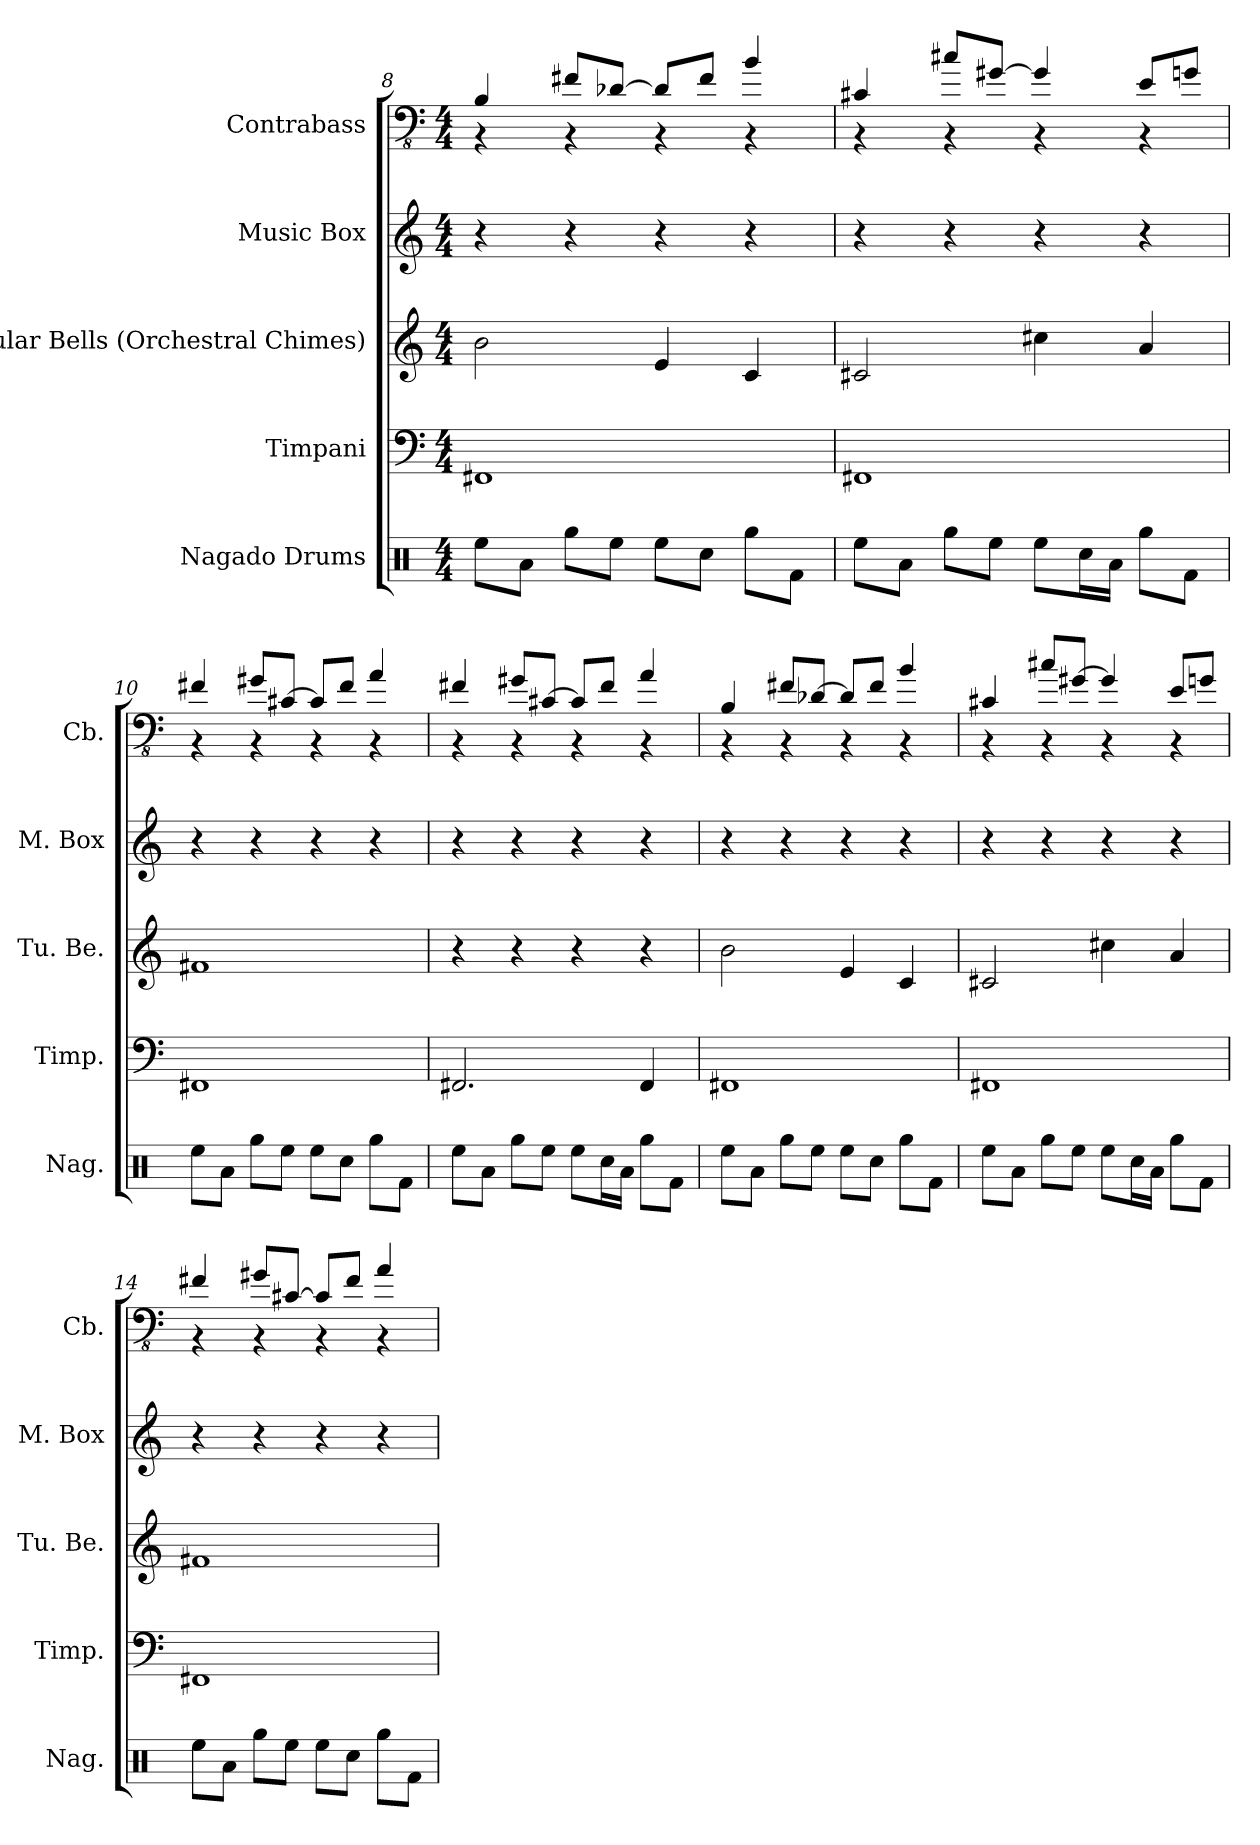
**kern	**kern	**kern	**kern	**kern
*part5	*part4	*part3	*part2	*part1
*staff5	*staff4	*staff3	*staff2	*staff1
*I"Nagado Drums	*I"Timpani	*I"Tubular Bells (Orchestral Chimes)	*I"Music Box	*I"Contrabass
*I'Nag.	*I'Timp.	*I'Tu. Be.	*I'M. Box	*I'Cb.
*clefX	*clefF4	*clefG2	*clefG2	*clefFv4
*	*	*	*	*ITrd7c12
*k[]	*k[]	*k[]	*k[]	*k[]
*M4/4	*M4/4	*M4/4	*M4/4	*M4/4
=8	=8	=8	=8	=8
*	*	*	*	*^
8ReeL	1FF#X	2b	4r	4BBB	4r
8RaJ	.	.	.	.	.
8RggL	.	.	4r	8FF#XL	4r
8ReeJ	.	.	.	[8DD-XJ	.
8ReeL	.	4e	4r	8DD-L]	4r
8RccJ	.	.	.	8FF#J	.
8RggL	.	4c	4r	4BB	4r
8RfJ	.	.	.	.	.
=9	=9	=9	=9	=9	=9
8ReeL	1FF#X	2c#X	4r	4CC#X	4r
8RaJ	.	.	.	.	.
8RggL	.	.	4r	8C#XL	4r
8ReeJ	.	.	.	[8GG#XJ	.
8ReeL	.	4cc#X	4r	4GG#]	4r
16RccL	.	.	.	.	.
16RaJJ	.	.	.	.	.
8RggL	.	4a	4r	8EEL	4r
8RfJ	.	.	.	8GGnJ	.
=10	=10	=10	=10	=10	=10
8ReeL	1FF#X	1f#X	4r	4FF#X	4r
8RaJ	.	.	.	.	.
8RggL	.	.	4r	8GG#XL	4r
8ReeJ	.	.	.	[8CC#XJ	.
8ReeL	.	.	4r	8CC#L]	4r
8RccJ	.	.	.	8FF#J	.
8RggL	.	.	4r	4AA	4r
8RfJ	.	.	.	.	.
=11	=11	=11	=11	=11	=11
8ReeL	2.FF#X	4r	4r	4FF#X	4r
8RaJ	.	.	.	.	.
8RggL	.	4r	4r	8GG#XL	4r
8ReeJ	.	.	.	[8CC#XJ	.
8ReeL	.	4r	4r	8CC#L]	4r
16RccL	.	.	.	8FF#J	.
16RaJJ	.	.	.	.	.
8RggL	4FF#	4r	4r	4AA	4r
8RfJ	.	.	.	.	.
=12	=12	=12	=12	=12	=12
8ReeL	1FF#X	2b	4r	4BBB	4r
8RaJ	.	.	.	.	.
8RggL	.	.	4r	8FF#XL	4r
8ReeJ	.	.	.	[8DD-XJ	.
8ReeL	.	4e	4r	8DD-L]	4r
8RccJ	.	.	.	8FF#J	.
8RggL	.	4c	4r	4BB	4r
8RfJ	.	.	.	.	.
=13	=13	=13	=13	=13	=13
8ReeL	1FF#X	2c#X	4r	4CC#X	4r
8RaJ	.	.	.	.	.
8RggL	.	.	4r	8C#XL	4r
8ReeJ	.	.	.	[8GG#XJ	.
8ReeL	.	4cc#X	4r	4GG#]	4r
16RccL	.	.	.	.	.
16RaJJ	.	.	.	.	.
8RggL	.	4a	4r	8EEL	4r
8RfJ	.	.	.	8GGnJ	.
=14	=14	=14	=14	=14	=14
8ReeL	1FF#X	1f#X	4r	4FF#X	4r
8RaJ	.	.	.	.	.
8RggL	.	.	4r	8GG#XL	4r
8ReeJ	.	.	.	[8CC#XJ	.
8ReeL	.	.	4r	8CC#L]	4r
8RccJ	.	.	.	8FF#J	.
8RggL	.	.	4r	4AA	4r
8RfJ	.	.	.	.	.
*	*	*	*	*v	*v
=	=	=	=	=
*-	*-	*-	*-	*-
